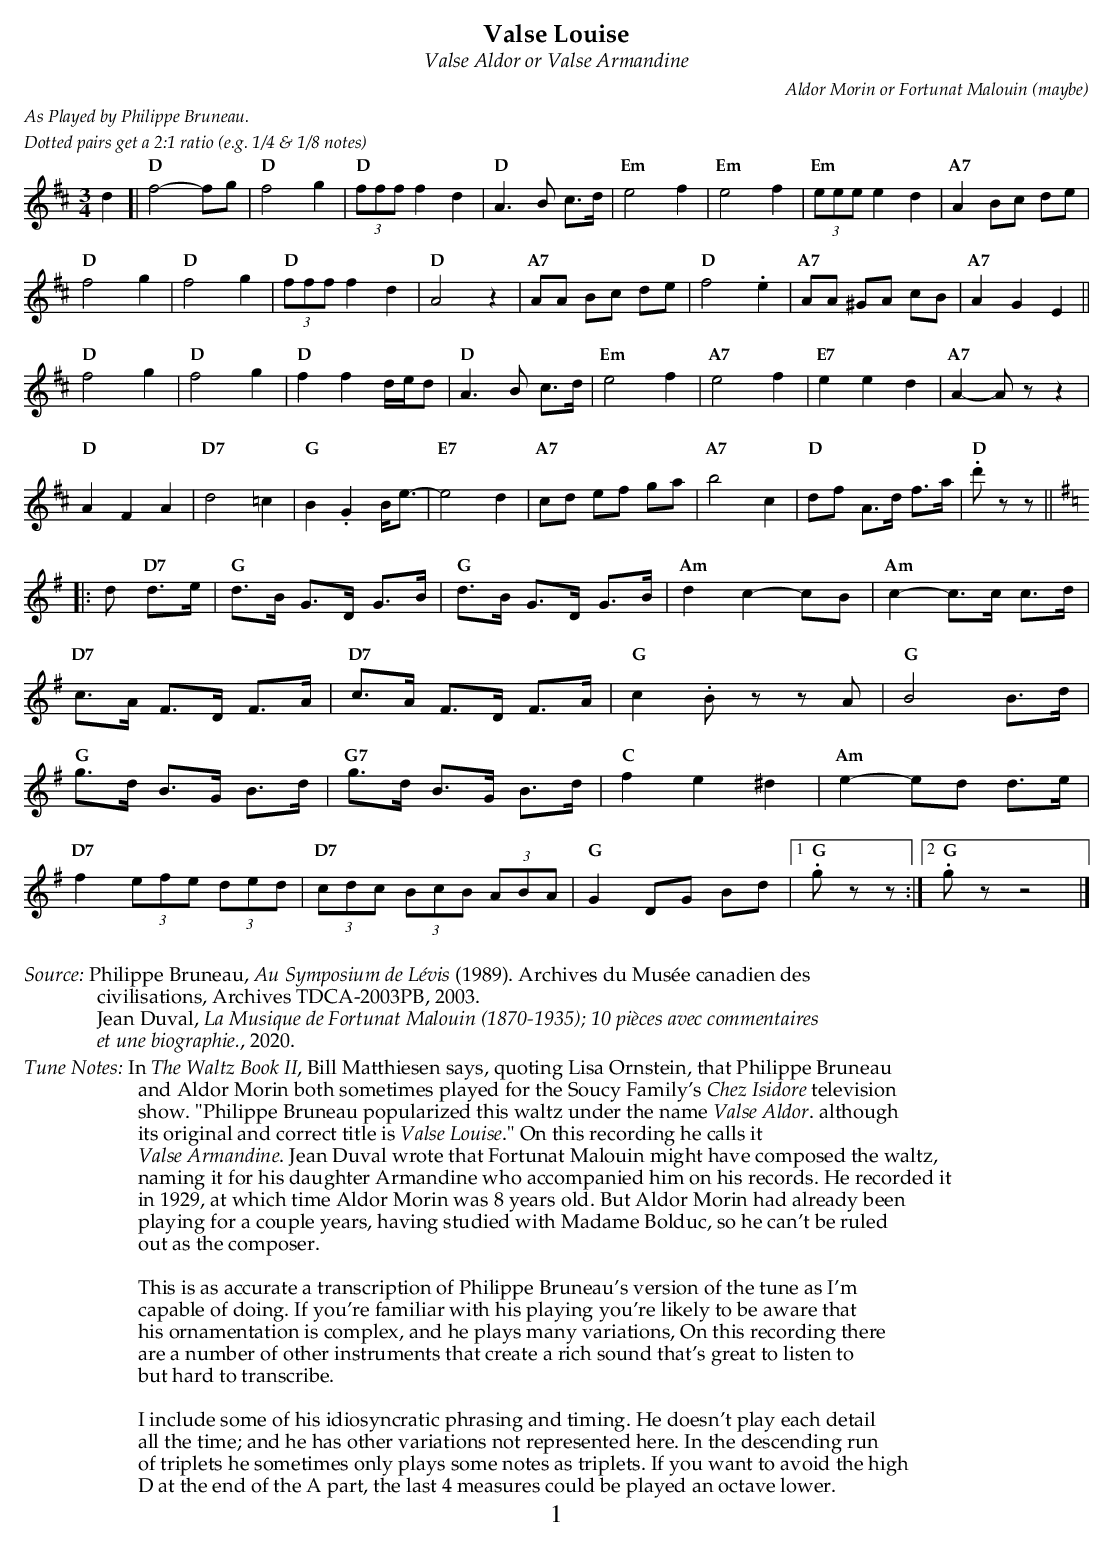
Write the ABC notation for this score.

X:1
T:Valse Louise
T:Valse Aldor or Valse Armandine
C:Aldor Morin or Fortunat Malouin (maybe)
M:3/4
L:1/8
K:D
%%textfont Palatino-Italic 14
%%text As Played by Philippe Bruneau.
%%text Dotted pairs get a 2:1 ratio (e.g. 1/4 & 1/8 notes)
%%textfont Palatino-Roman 16
d2 [|\
"D" f4-fg     | "D" f4 g2   | "D" (3fff f2 d2   | "D" A2> B2 c>d |\
"Em" e4 f2    | "Em" e4 f2  | "Em" (3 eee e2 d2 | "A7" A2 Bc de  |
"D" f4 g2     | "D" f4 g2   | "D" (3fff f2 d2   | "D" A4 z2      |\
"A7" AA Bc de | "D" f4 .e2  | "A7" AA ^GA cB    | "A7" A2 G2 E2  ||
"D" f4 g2     | "D" f4 g2   | "D" f2 f2 d/e/d   | "D" A2> B2 c>d |\
"Em" e4 f2    | "A7" e4 f2  | "E7" e2 e2 d2     | "A7" A2- Az z2 |
"D" A2 F2 A2  | "D7" d4 =c2 | "G" B2 .G2 B<e-   | "E7" e4 d2     |\
"A7" cd ef ga | "A7" b4 c2  | "D" df A>d f>a    | "D" .d'z z     ||
[K:G] |: d "D7" d>e |\
"G" d>B G>D G>B     | "G" d>B G>D G>B  | "Am" d2 c2- cB | "Am" c2-c>c c>d |
"D7" c>A F>D F>A    | "D7" c>A F>D F>A | "G" c2.Bz zA   | "G" B4 B>d |
"G" g>d B>G B>d     | "G7" g>d B>G B>d | "C" f2 e2 ^d2  | "Am" e2- ed d>e |
"D7" f2 (3efe (3ded | "D7" (3cdc (3BcB (3ABA    | "G" G2 DG Bd   |1 "G" .gz z :|2 "G" .gz z4 |]
